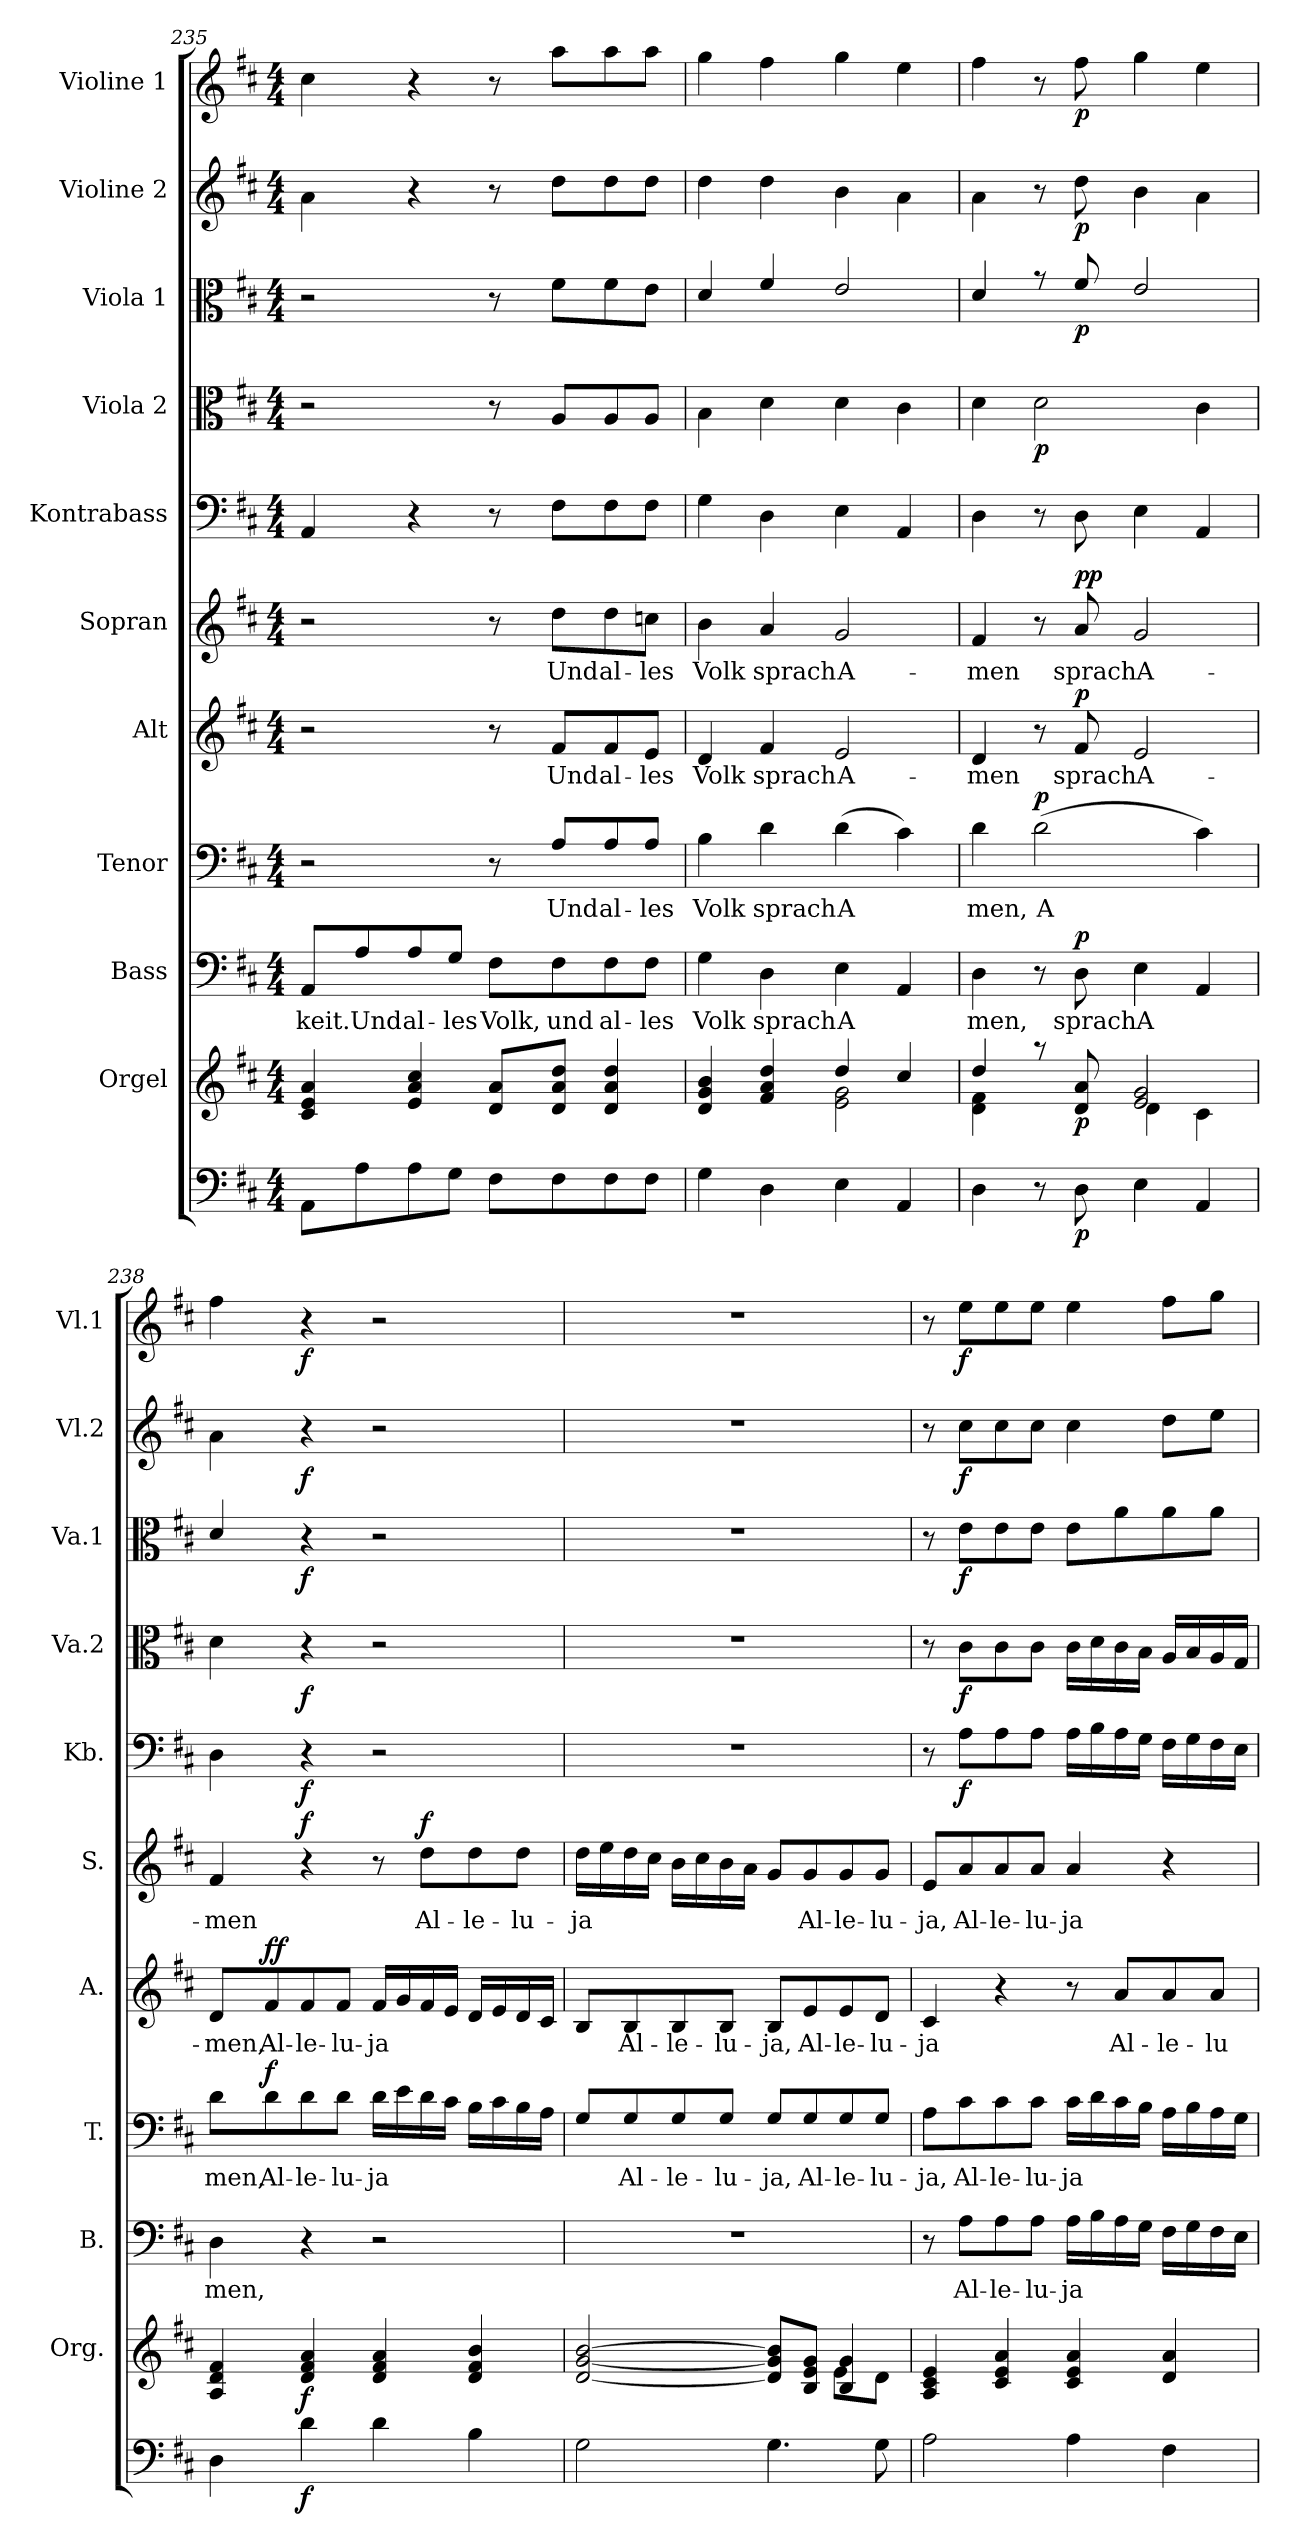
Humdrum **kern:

**kern	**dynam	**kern	**dynam	**kern	**text	**dynam	**kern	**text	**dynam	**kern	**text	**dynam	**kern	**text	**dynam	**kern	**dynam	**kern	**dynam	**kern	**dynam	**kern	**dynam	**kern	**dynam
*part11	*part11	*part10	*part10	*part9	*part9	*part9	*part8	*part8	*part8	*part7	*part7	*part7	*part6	*part6	*part6	*part5	*part5	*part4	*part4	*part3	*part3	*part2	*part2	*part1	*part1
*staff11	*staff11	*staff10	*staff10	*staff9	*staff9	*staff9	*staff8	*staff8	*staff8	*staff7	*staff7	*staff7	*staff6	*staff6	*staff6	*staff5	*staff5	*staff4	*staff4	*staff3	*staff3	*staff2	*staff2	*staff1	*staff1
*	*	*I"Orgel	*	*I"Bass	*	*	*I"Tenor	*	*	*I"Alt	*	*	*I"Sopran	*	*	*I"Kontrabass	*	*I"Viola 2	*	*I"Viola 1	*	*I"Violine 2	*	*I"Violine 1	*
*	*	*I'Org.	*	*I'B.	*	*	*I'T.	*	*	*I'A.	*	*	*I'S.	*	*	*I'Kb.	*	*I'Va.2	*	*I'Va.1	*	*I'Vl.2	*	*I'Vl.1	*
!!LO:PB:g=z
*clefF4	*	*clefG2	*	*clefF4	*	*	*clefF4	*	*	*clefG2	*	*	*clefG2	*	*	*clefF4	*	*clefC3	*	*clefC3	*	*clefG2	*	*clefG2	*
*k[f#c#]	*	*k[f#c#]	*	*k[f#c#]	*	*	*k[f#c#]	*	*	*k[f#c#]	*	*	*k[f#c#]	*	*	*k[f#c#]	*	*k[f#c#]	*	*k[f#c#]	*	*k[f#c#]	*	*k[f#c#]	*
*D:	*	*D:	*	*D:	*	*	*D:	*	*	*D:	*	*	*D:	*	*	*D:	*	*D:	*	*D:	*	*D:	*	*D:	*
*M4/4	*	*M4/4	*	*M4/4	*	*	*M4/4	*	*	*M4/4	*	*	*M4/4	*	*	*M4/4	*	*M4/4	*	*M4/4	*	*M4/4	*	*M4/4	*
*MM90	*	*MM90	*	*MM90	*	*	*MM90	*	*	*MM90	*	*	*MM90	*	*	*MM90	*	*MM90	*	*MM90	*	*MM90	*	*MM90	*
=235	=235	=235	=235	=235	=235	=235	=235	=235	=235	=235	=235	=235	=235	=235	=235	=235	=235	=235	=235	=235	=235	=235	=235	=235	=235
!	!	!	!	!	!LO:LY:b	!	!	!	!	!	!	!	!	!	!	!	!	!	!	!	!	!	!	!	!
8AA\L	.	4c#/ 4e/ 4a/	.	8AA/L	-keit.	.	2r	.	.	2r	.	.	2r	.	.	4AA/	.	2r	.	2r	.	4a\	.	4cc#\	.
!	!	!	!	!	!LO:LY:b	!	!	!	!	!	!	!	!	!	!	!	!	!	!	!	!	!	!	!	!
8A\	.	.	.	8A/	Und	.	.	.	.	.	.	.	.	.	.	.	.	.	.	.	.	.	.	.	.
!	!	!	!	!	!LO:LY:b	!	!	!	!	!	!	!	!	!	!	!	!	!	!	!	!	!	!	!	!
8A\	.	4e/ 4a/ 4cc#/	.	8A/	al-	.	.	.	.	.	.	.	.	.	.	4r	.	.	.	.	.	4r	.	4r	.
!	!	!	!	!	!LO:LY:b	!	!	!	!	!	!	!	!	!	!	!	!	!	!	!	!	!	!	!	!
8G\J	.	.	.	8G/J	-les	.	.	.	.	.	.	.	.	.	.	.	.	.	.	.	.	.	.	.	.
!	!	!	!	!	!LO:LY:b	!	!	!	!	!	!	!	!	!	!	!	!	!	!	!	!	!	!	!	!
8F#\L	.	8d/ 8a/L	.	8F#\L	Volk,	.	8r	.	.	8r	.	.	8r	.	.	8r	.	8r	.	8r	.	8r	.	8r	.
!	!	!	!	!	!LO:LY:b	!	!	!LO:LY:b	!	!	!LO:LY:b	!	!	!LO:LY:b	!	!	!	!	!	!	!	!	!	!	!
8F#\	.	8d/ 8a/ 8dd/J	.	8F#\	und	.	8A/L	Und	.	8f#/L	Und	.	8dd\L	Und	.	8F#\L	.	8A/L	.	8f#\L	.	8dd\L	.	8aa\L	.
!	!	!	!	!	!LO:LY:b	!	!	!LO:LY:b	!	!	!LO:LY:b	!	!	!LO:LY:b	!	!	!	!	!	!	!	!	!	!	!
8F#\	.	4d/ 4a/ 4dd/	.	8F#\	al-	.	8A/	al-	.	8f#/	al-	.	8dd\	al-	.	8F#\	.	8A/	.	8f#\	.	8dd\	.	8aa\	.
!	!	!	!	!	!LO:LY:b	!	!	!LO:LY:b	!	!	!LO:LY:b	!	!	!LO:LY:b	!	!	!	!	!	!	!	!	!	!	!
8F#\J	.	.	.	8F#\J	-les	.	8A/J	-les	.	8e/J	-les	.	8ccn\J	-les	.	8F#\J	.	8A/J	.	8e\J	.	8dd\J	.	8aa\J	.
=236	=236	=236	=236	=236	=236	=236	=236	=236	=236	=236	=236	=236	=236	=236	=236	=236	=236	=236	=236	=236	=236	=236	=236	=236	=236
*	*	*^	*	*	*	*	*	*	*	*	*	*	*	*	*	*	*	*	*	*	*	*	*	*	*
!	!	!	!	!	!	!LO:LY:b	!	!	!LO:LY:b	!	!	!LO:LY:b	!	!	!LO:LY:b	!	!	!	!	!	!	!	!	!	!	!
4G\	.	4d/ 4g/ 4b/	2ryy	.	4G\	Volk	.	4B\	Volk	.	4d/	Volk	.	4b\	Volk	.	4G\	.	4B\	.	4d/	.	4dd\	.	4gg\	.
!	!	!	!	!	!	!LO:LY:b	!	!	!LO:LY:b	!	!	!LO:LY:b	!	!	!LO:LY:b	!	!	!	!	!	!	!	!	!	!	!
4D\	.	4f#/ 4a/ 4dd/	.	.	4D\	sprach	.	4d\	sprach	.	4f#/	sprach	.	4a/	sprach	.	4D\	.	4d\	.	4f#/	.	4dd\	.	4ff#\	.
!	!	!	!	!	!	!LO:LY:b	!	!	!LO:LY:b	!	!	!LO:LY:b	!	!	!LO:LY:b	!	!	!	!	!	!	!	!	!	!	!
4E\	.	4dd/	2e\ 2g\	.	4E\	A	.	(>4d\	A	.	2e/	A-	.	2g/	A-	.	4E\	.	4d\	.	2e/	.	4b\	.	4gg\	.
4AA/	.	4cc#/	.	.	4AA/	.	.	4c#\)	.	.	.	.	.	.	.	.	4AA/	.	4c#\	.	.	.	4a\	.	4ee\	.
=237	=237	=237	=237	=237	=237	=237	=237	=237	=237	=237	=237	=237	=237	=237	=237	=237	=237	=237	=237	=237	=237	=237	=237	=237	=237	=237
!	!	!	!	!	!	!LO:LY:b	!	!	!LO:LY:b	!	!	!LO:LY:b	!	!	!LO:LY:b	!	!	!	!	!	!	!	!	!	!	!
4D\	.	4dd/	4d\ 4f#\	.	4D\	men,	.	4d\	men,	.	4d/	-men	.	4f#/	-men	.	4D\	.	4d\	.	4d/	.	4a\	.	4ff#\	.
!	!	!	!	!	!	!	!	!	!LO:LY:b	!LO:DY:b	!	!	!	!	!	!	!	!	!	!LO:DY:b	!	!	!	!	!	!
8r	.	8raa	4ryy	.	8r	.	.	(>2d\	A	p	8r	.	.	8r	.	.	8r	.	2d\	p	8rg	.	8r	.	8r	.
!	!LO:DY:b	!	!	!LO:DY:b	!	!LO:LY:b	!LO:DY:b	!	!	!	!	!LO:LY:b	!LO:DY:b	!	!LO:LY:b	!LO:DY:a	!	!	!	!	!	!	!	!	!	!
!	!	!	!	!	!	!	!	!	!	!	!	!	!	!	!	!LO:DY:n=1:b	!	!	!	!	!	!LO:DY:b	!	!LO:DY:b	!	!LO:DY:b
8D\	p	8d/ 8a/	.	p	8D\	sprach	p	.	.	.	8f#/	sprach	p	8a/	sprach	p p	8D\	.	.	.	8f#/	p	8dd\	p	8ff#\	p
!	!	!	!	!	!	!LO:LY:b	!	!	!	!	!	!LO:LY:b	!	!	!LO:LY:b	!	!	!	!	!	!	!	!	!	!	!
4E\	.	2e/ 2g/	4d\	.	4E\	A	.	.	.	.	2e/	A-	.	2g/	A-	.	4E\	.	.	.	2e/	.	4b\	.	4gg\	.
4AA/	.	.	4c#\	.	4AA/	.	.	4c#\)	.	.	.	.	.	.	.	.	4AA/	.	4c#\	.	.	.	4a\	.	4ee\	.
!!LO:PB:g=z
=238	=238	=238	=238	=238	=238	=238	=238	=238	=238	=238	=238	=238	=238	=238	=238	=238	=238	=238	=238	=238	=238	=238	=238	=238	=238	=238
!	!	!	!	!	!	!LO:LY:b	!	!	!LO:LY:b	!	!	!LO:LY:b	!	!	!LO:LY:b	!	!	!	!	!	!	!	!	!	!	!
*	*	*v	*v	*	*	*	*	*	*	*	*	*	*	*	*	*	*	*	*	*	*	*	*	*	*	*
4D\	.	4A/ 4d/ 4f#/	.	4D\	men,	.	8d\L	men,	.	8d/L	-men,	.	4f#/	-men	.	4D\	.	4d\	.	4d/	.	4a\	.	4ff#\	.
!	!	!	!	!	!	!	!	!LO:LY:b	!LO:DY:b	!	!LO:LY:b	!LO:DY:b	!	!	!	!	!	!	!	!	!	!	!	!	!
!	!	!	!	!	!	!	!	!	!	!	!	!LO:DY:n=1:b	!	!	!	!	!	!	!	!	!	!	!	!	!
.	.	.	.	.	.	.	8d\	Al-	f	8f#/	Al-	f f	.	.	.	.	.	.	.	.	.	.	.	.	.
!	!LO:DY:b	!	!LO:DY:b	!	!	!	!	!LO:LY:b	!	!	!LO:LY:b	!	!	!	!LO:DY:b	!	!LO:DY:b	!	!LO:DY:b	!	!LO:DY:b	!	!LO:DY:b	!	!LO:DY:b
4d\	f	4d/ 4f#/ 4a/	f	4r	.	.	8d\	-le-	.	8f#/	-le-	.	4r	.	f	4r	f	4r	f	4r	f	4r	f	4r	f
!	!	!	!	!	!	!	!	!LO:LY:b	!	!	!LO:LY:b	!	!	!	!	!	!	!	!	!	!	!	!	!	!
.	.	.	.	.	.	.	8d\J	-lu-	.	8f#/J	-lu-	.	.	.	.	.	.	.	.	.	.	.	.	.	.
!	!	!	!	!	!	!	!	!LO:LY:b	!	!	!LO:LY:b	!	!	!	!	!	!	!	!	!	!	!	!	!	!
4d\	.	4d/ 4f#/ 4a/	.	2r	.	.	16d\LL	-ja	.	16f#/LL	-ja	.	8r	.	.	2r	.	2r	.	2r	.	2r	.	2r	.
.	.	.	.	.	.	.	16e\	.	.	16g/	.	.	.	.	.	.	.	.	.	.	.	.	.	.	.
!	!	!	!	!	!	!	!	!	!	!	!	!	!	!LO:LY:b	!LO:DY:b	!	!	!	!	!	!	!	!	!	!
.	.	.	.	.	.	.	16d\	.	.	16f#/	.	.	8dd\L	Al-	f	.	.	.	.	.	.	.	.	.	.
.	.	.	.	.	.	.	16c#\JJ	.	.	16e/JJ	.	.	.	.	.	.	.	.	.	.	.	.	.	.	.
!	!	!	!	!	!	!	!	!	!	!	!	!	!	!LO:LY:b	!	!	!	!	!	!	!	!	!	!	!
4B\	.	4d/ 4f#/ 4b/	.	.	.	.	16B\LL	.	.	16d/LL	.	.	8dd\	-le-	.	.	.	.	.	.	.	.	.	.	.
.	.	.	.	.	.	.	16c#\	.	.	16e/	.	.	.	.	.	.	.	.	.	.	.	.	.	.	.
!	!	!	!	!	!	!	!	!	!	!	!	!	!	!LO:LY:b	!	!	!	!	!	!	!	!	!	!	!
.	.	.	.	.	.	.	16B\	.	.	16d/	.	.	8dd\J	-lu-	.	.	.	.	.	.	.	.	.	.	.
.	.	.	.	.	.	.	16A\JJ	.	.	16c#/JJ	.	.	.	.	.	.	.	.	.	.	.	.	.	.	.
=239	=239	=239	=239	=239	=239	=239	=239	=239	=239	=239	=239	=239	=239	=239	=239	=239	=239	=239	=239	=239	=239	=239	=239	=239	=239
*	*	*^	*	*	*	*	*	*	*	*	*	*	*	*	*	*	*	*	*	*	*	*	*	*	*
!	!	!	!	!	!	!	!	!	!	!	!	!	!	!	!LO:LY:b	!	!	!	!	!	!	!	!	!	!	!
2G\	.	[>2d/ [>2g/ [>2b/	2.ryy	.	1r	.	.	8G/L	.	.	8B/L	.	.	16dd\LL	-ja	.	1r	.	1r	.	1r	.	1r	.	1r	.
.	.	.	.	.	.	.	.	.	.	.	.	.	.	16ee\	.	.	.	.	.	.	.	.	.	.	.	.
!	!	!	!	!	!	!	!	!	!LO:LY:b	!	!	!LO:LY:b	!	!	!	!	!	!	!	!	!	!	!	!	!	!
.	.	.	.	.	.	.	.	8G/	Al-	.	8B/	Al-	.	16dd\	.	.	.	.	.	.	.	.	.	.	.	.
.	.	.	.	.	.	.	.	.	.	.	.	.	.	16cc#\JJ	.	.	.	.	.	.	.	.	.	.	.	.
!	!	!	!	!	!	!	!	!	!LO:LY:b	!	!	!LO:LY:b	!	!	!	!	!	!	!	!	!	!	!	!	!	!
.	.	.	.	.	.	.	.	8G/	-le-	.	8B/	-le-	.	16b\LL	.	.	.	.	.	.	.	.	.	.	.	.
.	.	.	.	.	.	.	.	.	.	.	.	.	.	16cc#\	.	.	.	.	.	.	.	.	.	.	.	.
!	!	!	!	!	!	!	!	!	!LO:LY:b	!	!	!LO:LY:b	!	!	!	!	!	!	!	!	!	!	!	!	!	!
.	.	.	.	.	.	.	.	8G/J	-lu-	.	8B/J	-lu-	.	16b\	.	.	.	.	.	.	.	.	.	.	.	.
.	.	.	.	.	.	.	.	.	.	.	.	.	.	16a\JJ	.	.	.	.	.	.	.	.	.	.	.	.
!	!	!	!	!	!	!	!	!	!LO:LY:b	!	!	!LO:LY:b	!	!	!	!	!	!	!	!	!	!	!	!	!	!
4.G\	.	8d/] 8g/] 8b/]L	.	.	.	.	.	8G/L	-ja,	.	8B/L	-ja,	.	8g/L	.	.	.	.	.	.	.	.	.	.	.	.
!	!	!	!	!	!	!	!	!	!LO:LY:b	!	!	!LO:LY:b	!	!	!LO:LY:b	!	!	!	!	!	!	!	!	!	!	!
.	.	8B/ 8e/ 8g/J	.	.	.	.	.	8G/	Al-	.	8e/	Al-	.	8g/	Al-	.	.	.	.	.	.	.	.	.	.	.
!	!	!	!	!	!	!	!	!	!LO:LY:b	!	!	!LO:LY:b	!	!	!LO:LY:b	!	!	!	!	!	!	!	!	!	!	!
.	.	4B/ 4g/	8e\L	.	.	.	.	8G/	-le-	.	8e/	-le-	.	8g/	-le-	.	.	.	.	.	.	.	.	.	.	.
!	!	!	!	!	!	!	!	!	!LO:LY:b	!	!	!LO:LY:b	!	!	!LO:LY:b	!	!	!	!	!	!	!	!	!	!	!
8G\	.	.	8d\J	.	.	.	.	8G/J	-lu-	.	8d/J	-lu-	.	8g/J	-lu-	.	.	.	.	.	.	.	.	.	.	.
!!LO:PB:g=z
=240	=240	=240	=240	=240	=240	=240	=240	=240	=240	=240	=240	=240	=240	=240	=240	=240	=240	=240	=240	=240	=240	=240	=240	=240	=240	=240
!	!	!	!	!	!	!	!	!	!LO:LY:b	!	!	!LO:LY:b	!	!	!LO:LY:b	!	!	!	!	!	!	!	!	!	!	!
*	*	*v	*v	*	*	*	*	*	*	*	*	*	*	*	*	*	*	*	*	*	*	*	*	*	*	*
2A\	.	4A/ 4c#/ 4e/	.	8r	.	.	8A\L	-ja,	.	4c#/	-ja	.	8e/L	-ja,	.	8r	.	8r	.	8r	.	8r	.	8r	.
!	!	!	!	!	!LO:LY:b	!	!	!LO:LY:b	!	!	!	!	!	!LO:LY:b	!	!	!LO:DY:b	!	!LO:DY:b	!	!LO:DY:b	!	!LO:DY:b	!	!LO:DY:b
.	.	.	.	8A\L	Al-	.	8c#\	Al-	.	.	.	.	8a/	Al-	.	8A\L	f	8c#\L	f	8e\L	f	8cc#\L	f	8ee\L	f
!	!	!	!	!	!LO:LY:b	!	!	!LO:LY:b	!	!	!	!	!	!LO:LY:b	!	!	!	!	!	!	!	!	!	!	!
.	.	4c#/ 4e/ 4a/	.	8A\	-le-	.	8c#\	-le-	.	4r	.	.	8a/	-le-	.	8A\	.	8c#\	.	8e\	.	8cc#\	.	8ee\	.
!	!	!	!	!	!LO:LY:b	!	!	!LO:LY:b	!	!	!	!	!	!LO:LY:b	!	!	!	!	!	!	!	!	!	!	!
.	.	.	.	8A\J	-lu-	.	8c#\J	-lu-	.	.	.	.	8a/J	-lu-	.	8A\J	.	8c#\J	.	8e\J	.	8cc#\J	.	8ee\J	.
!	!	!	!	!	!LO:LY:b	!	!	!LO:LY:b	!	!	!	!	!	!LO:LY:b	!	!	!	!	!	!	!	!	!	!	!
4A\	.	4c#/ 4e/ 4a/	.	16A\LL	-ja	.	16c#\LL	-ja	.	8r	.	.	4a/	-ja	.	16A\LL	.	16c#\LL	.	8e\L	.	4cc#\	.	4ee\	.
.	.	.	.	16B\	.	.	16d\	.	.	.	.	.	.	.	.	16B\	.	16d\	.	.	.	.	.	.	.
!	!	!	!	!	!	!	!	!	!	!	!LO:LY:b	!	!	!	!	!	!	!	!	!	!	!	!	!	!
.	.	.	.	16A\	.	.	16c#\	.	.	8a/L	Al-	.	.	.	.	16A\	.	16c#\	.	8a\	.	.	.	.	.
.	.	.	.	16G\JJ	.	.	16B\JJ	.	.	.	.	.	.	.	.	16G\JJ	.	16B\JJ	.	.	.	.	.	.	.
!	!	!	!	!	!	!	!	!	!	!	!LO:LY:b	!	!	!	!	!	!	!	!	!	!	!	!	!	!
4F#\	.	4d/ 4a/	.	16F#\LL	.	.	16A\LL	.	.	8a/	-le-	.	4r	.	.	16F#\LL	.	16A/LL	.	8a\	.	8dd\L	.	8ff#\L	.
.	.	.	.	16G\	.	.	16B\	.	.	.	.	.	.	.	.	16G\	.	16B/	.	.	.	.	.	.	.
!	!	!	!	!	!	!	!	!	!	!	!LO:LY:b	!	!	!	!	!	!	!	!	!	!	!	!	!	!
.	.	.	.	16F#\	.	.	16A\	.	.	8a/J	-lu-	.	.	.	.	16F#\	.	16A/	.	8a\J	.	8ee\J	.	8gg\J	.
.	.	.	.	16E\JJ	.	.	16G\JJ	.	.	.	.	.	.	.	.	16E\JJ	.	16G/JJ	.	.	.	.	.	.	.
=	=	=	=	=	=	=	=	=	=	=	=	=	=	=	=	=	=	=	=	=	=	=	=	=	=
*-	*-	*-	*-	*-	*-	*-	*-	*-	*-	*-	*-	*-	*-	*-	*-	*-	*-	*-	*-	*-	*-	*-	*-	*-	*-
